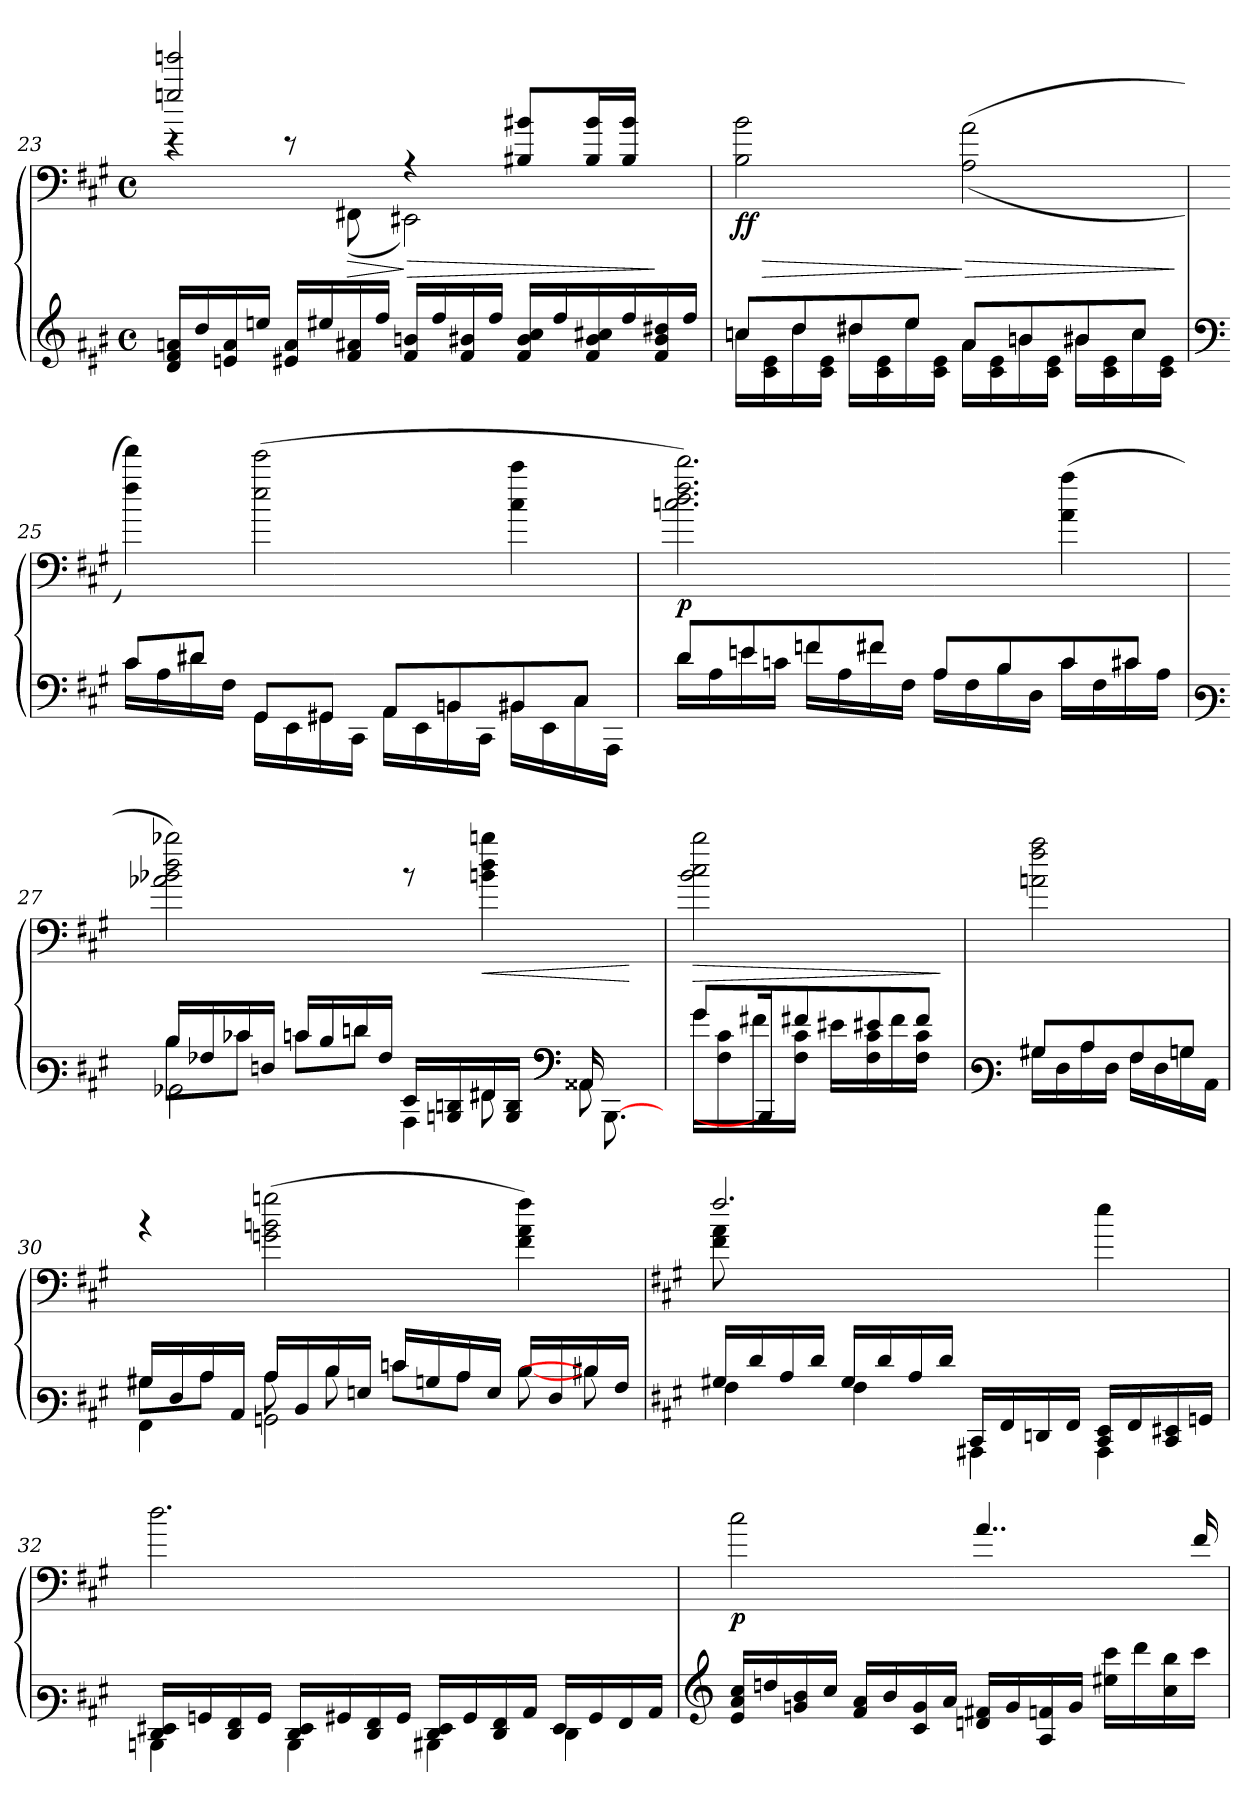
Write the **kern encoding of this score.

**kern	**kern	**dynam
*part1	*part1	*part1
*staff2	*staff1	*staff1/2
!!LO:LB:g=z
*clefG3	*clefF4	*
*k[f#c#g#]	*k[f#c#g#]	*
*M4/4	*M4/4	*
*met(c)	*met(c)	*
=23	=23	=23
*	*^	*
16B/ 16d/ 16fn/LL	2ggn/ 2gggn/	4re	.
16b/	.	.	.
16cn/ 16f/	.	.	.
16ccn/JJ	.	.	.
16c#X/ 16f/LL	.	8re	.
16cc#X/	.	.	.
!	!	!	!LO:HP:b
16d/ 16f#X/	.	(<8FF#X\	>
16dd/JJ	.	.	.
!	!	!	!LO:HP:n=1:b
16d/ 16gn/LL	4rA	2EE#X\)	] >
16dd/	.	.	.
16d/ 16g#X/	.	.	.
16dd/JJ	.	.	.
16d/ 16g#/ 16a/LL	8B#X/ 8b#X/L	.	.
16dd/	.	.	.
16d/ 16g#/ 16a#X/	16B#/ 16b#/L	.	.
16dd/	16B#/ 16b#/JJ	.	.
16d/ 16g#/ 16b#/	8ryy	8ryy	]
16dd/JJ	.	.	.
*	*v	*v	*
=24	=24	=24
*^	*	*
!	!	!	!LO:HP:b
!	!	!	!LO:DY:n=1:b
!	!	!	!LO:DY:n=2:b
8an/L	16an\LL	2B\ 2b\	> f f
.	16A\ 16c#\	.	.
8b/	16b\	.	.
.	16A\ 16c#\JJ	.	.
8b#X/	16b#X\LL	.	.
.	16A\ 16c#\	.	.
8cc#/J	16cc#\	.	.
.	16A\ 16c#\JJ	.	.
!	!	!	!LO:HP:n=1:b
8f#/L	16f#\LL	(<(>2A\ 2a\	] >
.	16A\ 16c#\	.	.
8gn/	16gn\	.	.
.	16A\ 16c#\JJ	.	.
8g#X/	16g#X\LL	.	.
.	16A\ 16c#\	.	.
8a/J	16a\	.	.
.	16A\ 16c#\JJ	.	.
*v	*v	*	*
.	.	]
!!LO:LB:g=z
=25	=25	=25
*clefF4	*	*
*^	*	*
8c#/L	16c#\LL	4ff#\ 4fff#\))	.
.	16A\	.	.
8d#X/J	16d#X\	.	.
.	16F#\JJ	.	.
8GG#/L	16GG#\LL	(>2ee\ 2eee\	.
.	16EE\	.	.
8GG#X/J	16GG#X\	.	.
.	16CC#\JJ	.	.
8AA/L	16AA\LL	.	.
.	16EE\	.	.
8BBn/	16BBn\	.	.
.	16CC#\JJ	.	.
8BB#X/	16BB#X\LL	4cc#\ 4ccc#\	.
.	16EE\	.	.
8C#/J	16C#\	.	.
.	16AAA\JJ	.	.
=26	=26	=26	=26
!	!	!	!LO:DY:b
8d/L	16d\LL	2.ccn\ 2.dd\ 2.ff#\ 2.ddd\)	p
.	16A\	.	.
8en/	16en\	.	.
.	16cn\JJ	.	.
8fn/	16fn\LL	.	.
.	16A\	.	.
8f#X/J	16f#X\	.	.
.	16F#\JJ	.	.
8A/L	16A\LL	.	.
.	16F#\	.	.
8B/	16B\	.	.
.	16D\JJ	.	.
8c/	16c\LL	(>4a\ 4aa\	.
.	16F#\	.	.
8c#X/J	16c#X\	.	.
.	16A\JJ	.	.
*v	*v	*	*
!!LO:LB:g=z
=27	=27	=27
*clefF3	*	*
*^	*	*
*	*^	*	*
16d/LL	8d\L	2BB-X\	2a-X\ 2b-X\ 2dd\ 2bb-X\)	.
16A-X/	.	.	.	.
16e-X/	8e-X\J	.	.	.
16Fn/JJ	.	.	.	.
16en/LL	8en\L	.	.	.
16d/	.	.	.	.
16fn/	8fn\J	.	.	.
16A-/JJ	.	.	.	.
16GG#/LL	8ryy	4CC#\	8rb	.
16DDn/ 16FF/	.	.	.	.
!	!	!	!	!LO:HP:b
16AA#X/	8AA#X\	.	4bn\ 4dd\ 4bbn\	<
16DD/ 16FF/JJ	.	.	.	.
*clefF4	*	*	*	*
16AA##X/LL	8AA##X\	4ryy	.	.
[8.BBB\	.	.	.	.
.	8ryy	.	8ryy	[
*	*v	*v	*	*
=28	=28	=28	=28
!	!	!	!LO:HP:b
8g#/L	16g#\LL	2b\ 2cc#\ 2bb\	>
.	16F#\ 16c#\	.	.
16BBB\]	16f#X\	.	.
8f#X/	16F#\ 16c#\JJ	.	.
.	16e#X\LL	.	.
8e#X/	16F#\ 16c#\	.	.
.	16f#\	.	.
8f#/J	16F#\ 16c#\JJ	.	.
.	16ryy	16ryy	]
!!LO:LB:g=z
=29	=29	=29	=29
*clefF3	*	*	*
8B#X/L	16B#X\LL	2an\ 2ff#\ 2aa\	.
.	16F#\	.	.
8c#/	16c#\	.	.
.	16F#\JJ	.	.
8A/	16A\LL	.	.
.	16F#\	.	.
8Bn/J	16Bn\	.	.
.	16C#\JJ	.	.
=30	=30	=30	=30
*	*^	*	*
16B#X/LL	8B#X\L	4AA\	4rb	.
16F#/	.	.	.	.
16c#/	8c#\J	.	.	.
16C#/JJ	.	.	.	.
16c#/LL	8c#\	2BBn\	(>2gn\ 2bn\ 2ggn\	.
16D/	.	.	.	.
16d/	8d\	.	.	.
16Gn/JJ	.	.	.	.
16en/LL	8en\L	.	.	.
16Bn/	.	.	.	.
16c#/	8c#\J	.	.	.
16G/JJ	.	.	.	.
16d/LL	[>8d\	4ryy	4f#\ 4a\ 4ff#\)	.
16F#/	.	.	.	.
16d#X/	8d#X\]	.	.	.
16A/JJ	.	.	.	.
*v	*v	*v	*	*
!!LO:PB:g=z
=31	=31	=31
*k[f#c#g#]	*k[f#c#g#]	*
*^	*^	*
16B#X/LL	4A\	2.ff#/	8f#\ 8a\	.
16f#/	.	.	.	.
16c#/	.	.	2..ryy	.
16f#/JJ	.	.	.	.
16B#/LL	4A\	.	.	.
16f#/	.	.	.	.
16c#/	.	.	.	.
16f#/JJ	.	.	.	.
16EE/LL	4CC#X\	.	.	.
16AA/	.	.	.	.
16FFn/	.	.	.	.
16AA/JJ	.	.	.	.
16EE/ 16GG#/LL	4CC#\	4ee\	.	.
16AA/	.	.	.	.
16EE/ 16GG#X/	.	.	.	.
16BBn/JJ	.	.	.	.
*	*	*v	*v	*
=32	=32	=32	=32
16FF#/ 16GG#X/LL	4DDn\	2.dd\	.
16BBn/	.	.	.
16FF#/ 16AA/	.	.	.
16BB/JJ	.	.	.
16FF#/ 16GG#/LL	4DD\	.	.
16BB#X/	.	.	.
16FF#/ 16AA/	.	.	.
16BB#/JJ	.	.	.
16FF#/ 16GG#/LL	4DD#X\	.	.
16BB#/	.	.	.
16FF#/ 16AA/	.	.	.
16C#/JJ	.	.	.
16GG#/LL	4FF#\	4ryy	.
16BB#/	.	.	.
16AA/	.	.	.
16C#/JJ	.	.	.
*v	*v	*	*
!!LO:LB:g=z
=33	=33	=33
*clefG3	*	*
!	!	!LO:DY:b
16c#/ 16f#/ 16a/LL	2cc#\	p
16bn/	.	.
16en/ 16g#/	.	.
16a/JJ	.	.
16d/ 16f#/LL	.	.
16g#/	.	.
16A/ 16e/	.	.
16f#/JJ	.	.
16Bn/ 16d#X/LL	4..a/	.
16e/	.	.
16F#/ 16dn/	.	.
16e/JJ	.	.
16cc#X\ 16aa\LL	.	.
16bb\	.	.
16a\ 16gg#\	.	.
16aa\JJ	16f#/	.
=	=	=
*-	*-	*-
